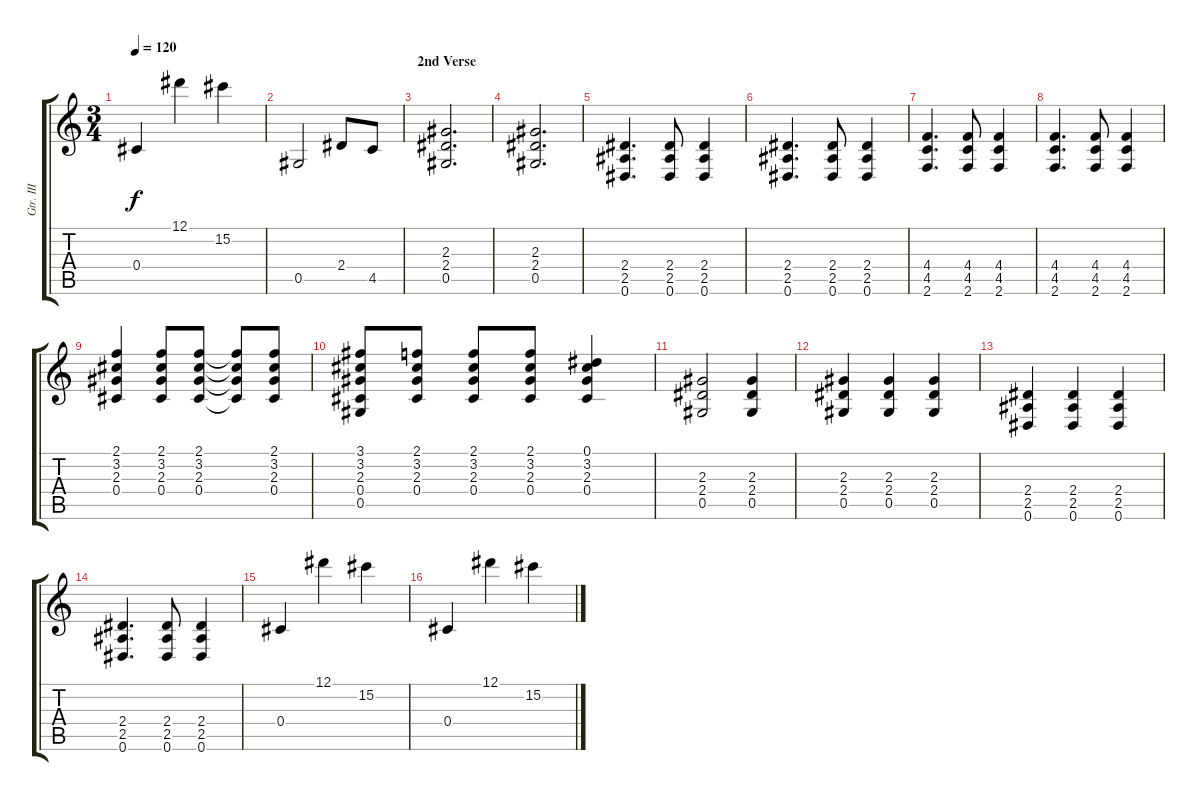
\track ("Gtr. III" "Gtr. III") {instrument acousticguitarsteel}
\staff {score tabs}
\tuning (Eb4 Bb3 Gb3 Db3 Ab2 Eb2) {hide}
\ts (3 4)
\tempo 120
\clef g2
\ks c
0.4.4{dy f} 12.1.4 15.2.4 |
0.5.2 2.4.8 4.5.8 |
\section ("" "2nd Verse")
(2.3 2.4 0.5).2{d} |
(2.3 2.4 0.5).2{d} |
(2.4 2.5 0.6).4{d} (2.4 2.5 0.6).8 (2.4 2.5 0.6).4 |
(2.4 2.5 0.6).4{d} (2.4 2.5 0.6).8 (2.4 2.5 0.6).4 |
(4.4 4.5 2.6).4{d} (4.4 4.5 2.6).8 (4.4 4.5 2.6).4 |
(4.4 4.5 2.6).4{d} (4.4 4.5 2.6).8 (4.4 4.5 2.6).4 |
(2.1 3.2 2.3 0.4).4 (2.1 3.2 2.3 0.4).8 (2.1 3.2 2.3 0.4).8 (2.1{t} 3.2{t} 2.3{t} 0.4{t}).8 (2.1 3.2 2.3 0.4).8 |
(3.1 3.2 2.3 0.4 0.5).8 (2.1 3.2 2.3 0.4).8 (2.1 3.2 2.3 0.4).8 (2.1 3.2 2.3 0.4).8 (0.1 3.2 2.3 0.4).4 |
(2.3 2.4 0.5).2 (2.3 2.4 0.5).4 |
(2.3 2.4 0.5).4 (2.3 2.4 0.5).4 (2.3 2.4 0.5).4 |
(2.4 2.5 0.6).4 (2.4 2.5 0.6).4 (2.4 2.5 0.6).4 |
(2.4 2.5 0.6).4{d} (2.4 2.5 0.6).8 (2.4 2.5 0.6).4 |
0.4.4 12.1.4 15.2.4 |
0.4.4 12.1.4 15.2.4
